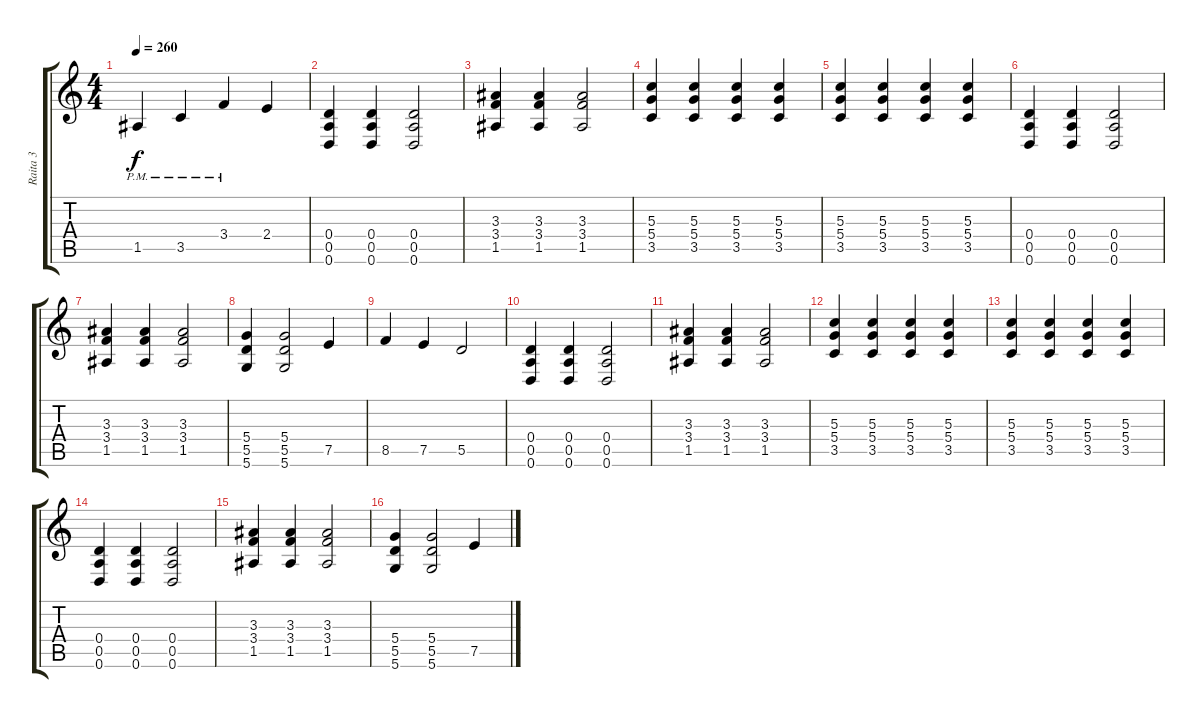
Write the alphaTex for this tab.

\track ("Raita 3" "Raita 3") {instrument overdrivenguitar}
\staff {score tabs}
\tuning (E4 B3 G3 D3 A2 D2) {hide}
\ts (4 4)
\tempo 260
\clef g2
\ks c
1.5{pm}.4{dy f} 3.5{pm}.4 3.4{pm}.4 2.4.4 |
(0.4 0.5 0.6).4 (0.4 0.5 0.6).4 (0.4 0.5 0.6).2 |
(3.3 3.4 1.5).4 (3.3 3.4 1.5).4 (3.3 3.4 1.5).2 |
(5.3 5.4 3.5).4 (5.3 5.4 3.5).4 (5.3 5.4 3.5).4 (5.3 5.4 3.5).4 |
(5.3 5.4 3.5).4 (5.3 5.4 3.5).4 (5.3 5.4 3.5).4 (5.3 5.4 3.5).4 |
(0.4 0.5 0.6).4 (0.4 0.5 0.6).4 (0.4 0.5 0.6).2 |
(3.3 3.4 1.5).4 (3.3 3.4 1.5).4 (3.3 3.4 1.5).2 |
(5.4 5.5 5.6).4 (5.4 5.5 5.6).2 7.5.4 |
8.5.4 7.5.4 5.5.2 |
(0.4 0.5 0.6).4 (0.4 0.5 0.6).4 (0.4 0.5 0.6).2 |
(3.3 3.4 1.5).4 (3.3 3.4 1.5).4 (3.3 3.4 1.5).2 |
(5.3 5.4 3.5).4 (5.3 5.4 3.5).4 (5.3 5.4 3.5).4 (5.3 5.4 3.5).4 |
(5.3 5.4 3.5).4 (5.3 5.4 3.5).4 (5.3 5.4 3.5).4 (5.3 5.4 3.5).4 |
(0.4 0.5 0.6).4 (0.4 0.5 0.6).4 (0.4 0.5 0.6).2 |
(3.3 3.4 1.5).4 (3.3 3.4 1.5).4 (3.3 3.4 1.5).2 |
(5.4 5.5 5.6).4 (5.4 5.5 5.6).2 7.5.4
